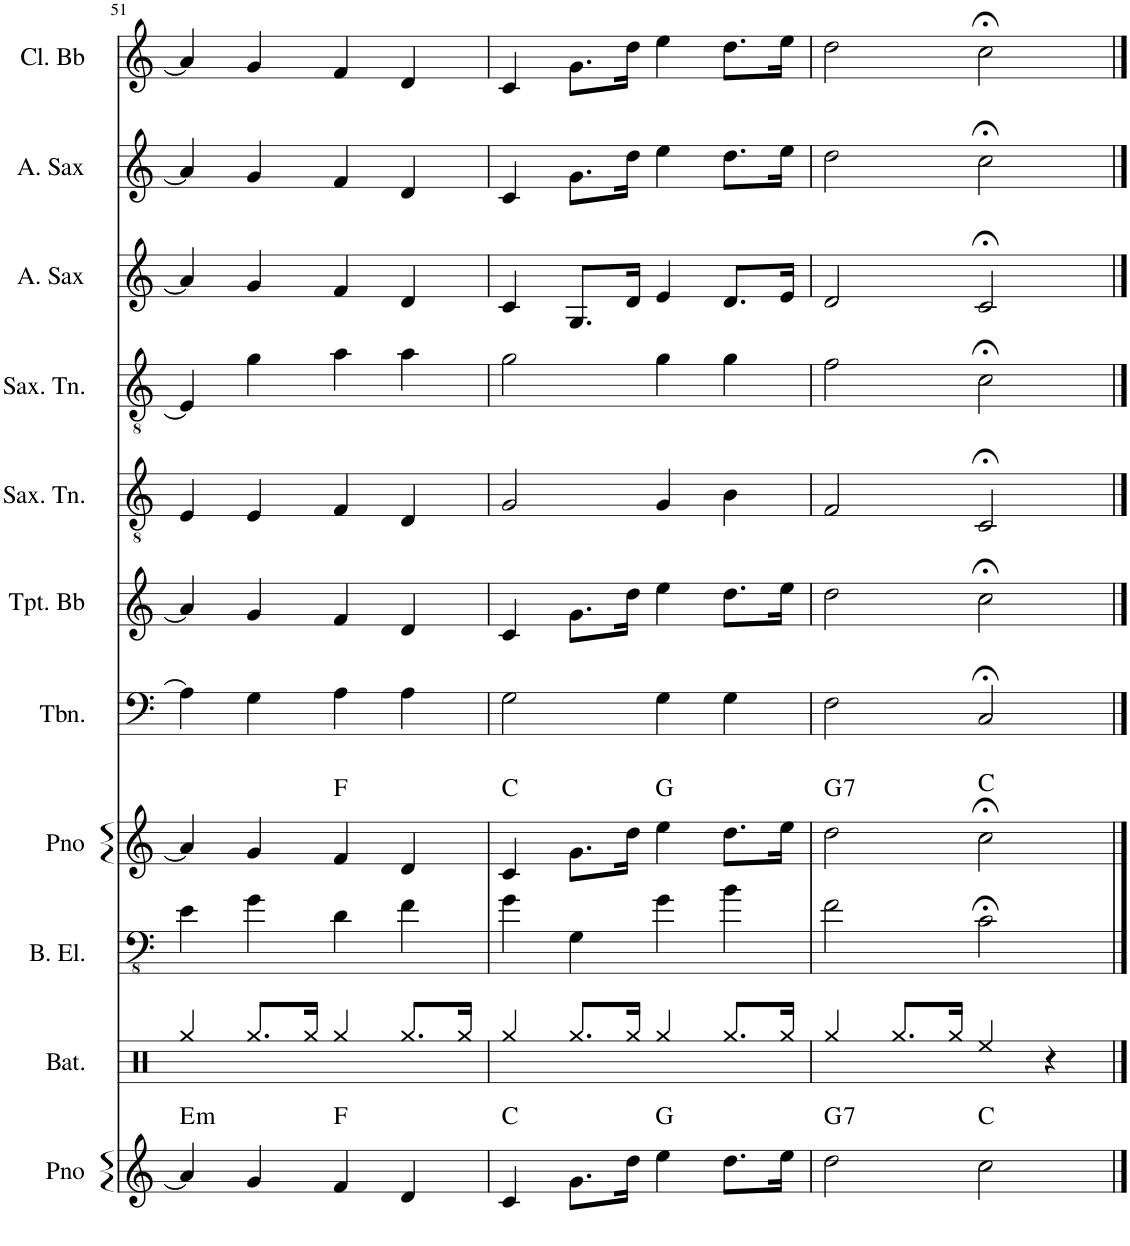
**kern	**kern	**kern	**kern	**harte	**kern	**kern	**kern	**kern	**kern	**kern	**kern
*part11	*part10	*part9	*part8	*part8	*part7	*part6	*part5	*part4	*part3	*part2	*part1
*staff11	*staff10	*staff9	*staff8	*	*staff7	*staff6	*staff5	*staff4	*staff3	*staff2	*staff1
*I"Piano	*I"Bateria	*I"Baixo elétrico	*I"Piano	*	*I"Trombone	*I"Trompete Bb	*I"Saxofone Tenor	*I"Saxofone Tenor	*I"Saxofone Alto	*I"Saxofone Alto	*I"Clarineta Bb
*I'Pno	*I'Bat.	*I'B. El.	*I'Pno	*	*I'Tbn.	*I'Tpt. Bb	*I'Sax. Tn.	*I'Sax. Tn.	*	*	*I'Cl. Bb
!!LO:PB:g=z
*clefG2	*clefX	*clefFv4	*clefG2	*	*clefF4	*clefG2	*clefGv2	*clefGv2	*clefG2	*clefG2	*clefG2
*	*	*	*	*	*	*ITrd1c2	*ITrd8c14	*ITrd8c14	*ITrd5c9	*ITrd5c9	*ITrd1c2
*k[]	*k[]	*k[]	*k[]	*	*k[]	*k[]	*k[]	*k[]	*k[]	*k[]	*k[]
*M4/4	*M4/4	*M4/4	*M4/4	*	*M4/4	*M4/4	*M4/4	*M4/4	*M4/4	*M4/4	*M4/4
=51	=51	=51	=51	=51	=51	=51	=51	=51	=51	=51	=51
4a/]	4Rgg/	4E\	4a/]	.	4A\]	4a/]	4E/	4E/]	4a/]	4a/]	4a/]
4g/	8.Rgg/L	4G\	4g/	.	4G\	4g/	4E/	4g\	4g/	4g/	4g/
.	16Rgg/Jk	.	.	.	.	.	.	.	.	.	.
4f/	4Rgg/	4D\	4f/	F:maj	4A\	4f/	4F/	4a\	4f/	4f/	4f/
4d/	8.Rgg/L	4F\	4d/	.	4A\	4d/	4D/	4a\	4d/	4d/	4d/
.	16Rgg/Jk	.	.	.	.	.	.	.	.	.	.
=52	=52	=52	=52	=52	=52	=52	=52	=52	=52	=52	=52
4c/	4Rgg/	4G\	4c/	C:maj	2G\	4c/	2G/	2g\	4c/	4c/	4c/
8.g\L	8.Rgg/L	4GG\	8.g\L	.	.	8.g\L	.	.	8.G/L	8.g\L	8.g\L
16dd\Jk	16Rgg/Jk	.	16dd\Jk	.	.	16dd\Jk	.	.	16d/Jk	16dd\Jk	16dd\Jk
4ee\	4Rgg/	4G\	4ee\	G:maj	4G\	4ee\	4G/	4g\	4e/	4ee\	4ee\
8.dd\L	8.Rgg/L	4B\	8.dd\L	.	4G\	8.dd\L	4B\	4g\	8.d/L	8.dd\L	8.dd\L
16ee\Jk	16Rgg/Jk	.	16ee\Jk	.	.	16ee\Jk	.	.	16e/Jk	16ee\Jk	16ee\Jk
=53	=53	=53	=53	=53	=53	=53	=53	=53	=53	=53	=53
!	!	!	!	!LO:H:kt=7	!	!	!	!	!	!	!
2dd\	4Rgg/	2F\	2dd\	G:7	2F\	2dd\	2F/	2f\	2d/	2dd\	2dd\
.	8.Rgg/L	.	.	.	.	.	.	.	.	.	.
.	16Rgg/Jk	.	.	.	.	.	.	.	.	.	.
2cc\	4Ree/	2C;<\	2cc;<\	C:maj	2C;</	2cc;<\	2C;</	2c;<\	2c;</	2cc;<\	2cc;<\
.	4r	.	.	.	.	.	.	.	.	.	.
==	==	==	==	==	==	==	==	==	==	==	==
*-	*-	*-	*-	*-	*-	*-	*-	*-	*-	*-	*-
